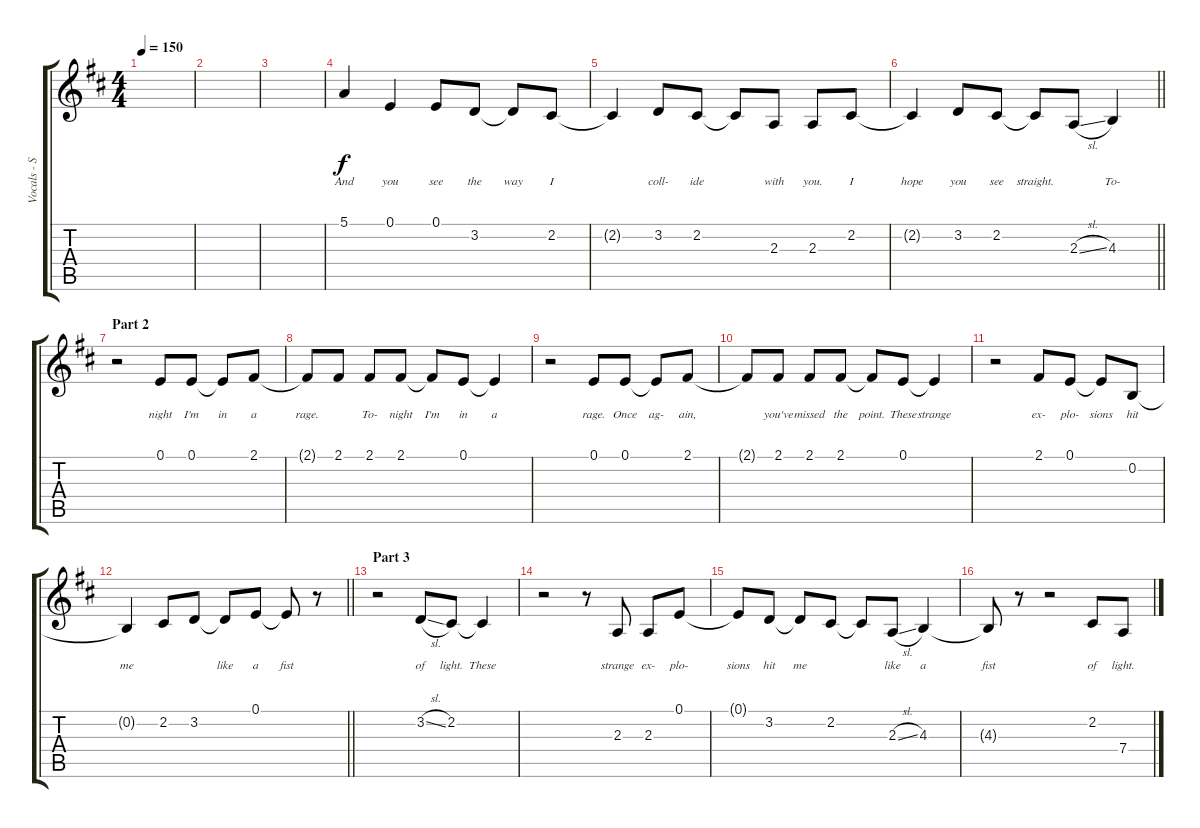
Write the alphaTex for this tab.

\track ("Vocals - Simon Neil" "Vocals - S") {instrument altosax}
\staff {score tabs}
\tuning (E4 B3 G3 D3 A2 E2) {hide}
\ts (4 4)
\tempo 150
\clef g2
\ks d
|
|
|
5.1.4{lyrics (0 "And") lyrics (1 "") lyrics (2 "") lyrics (3 "") lyrics (4 "")} 0.1.4{lyrics (0 "you") lyrics (1 "") lyrics (2 "") lyrics (3 "") lyrics (4 "")} 0.1.8{lyrics (0 "see") lyrics (1 "") lyrics (2 "") lyrics (3 "") lyrics (4 "")} 3.2.8{lyrics (0 "the") lyrics (1 "") lyrics (2 "") lyrics (3 "") lyrics (4 "")} 3.2{t}.8{lyrics (0 "way") lyrics (1 "") lyrics (2 "") lyrics (3 "") lyrics (4 "")} 2.2.8{lyrics (0 "I") lyrics (1 "") lyrics (2 "") lyrics (3 "") lyrics (4 "")} |
2.2{t}.4{lyrics (0 "") lyrics (1 "") lyrics (2 "") lyrics (3 "") lyrics (4 "")} 3.2.8{lyrics (0 "coll-") lyrics (1 "") lyrics (2 "") lyrics (3 "") lyrics (4 "")} 2.2.8{lyrics (0 "ide") lyrics (1 "") lyrics (2 "") lyrics (3 "") lyrics (4 "")} 2.2{t}.8{lyrics (0 "") lyrics (1 "") lyrics (2 "") lyrics (3 "") lyrics (4 "")} 2.3.8{lyrics (0 "with") lyrics (1 "") lyrics (2 "") lyrics (3 "") lyrics (4 "")} 2.3.8{lyrics (0 "you.") lyrics (1 "") lyrics (2 "") lyrics (3 "") lyrics (4 "")} 2.2.8{lyrics (0 "I") lyrics (1 "") lyrics (2 "") lyrics (3 "") lyrics (4 "")} |
\barLineRight lightlight
2.2{t}.4{lyrics (0 "hope") lyrics (1 "") lyrics (2 "") lyrics (3 "") lyrics (4 "")} 3.2.8{lyrics (0 "you") lyrics (1 "") lyrics (2 "") lyrics (3 "") lyrics (4 "")} 2.2.8{lyrics (0 "see") lyrics (1 "") lyrics (2 "") lyrics (3 "") lyrics (4 "")} 2.2{t}.8{lyrics (0 "straight.") lyrics (1 "") lyrics (2 "") lyrics (3 "") lyrics (4 "")} 2.3{sl}.8{lyrics (0 "") lyrics (1 "") lyrics (2 "") lyrics (3 "") lyrics (4 "")} 4.3.4{lyrics (0 "To-") lyrics (1 "") lyrics (2 "") lyrics (3 "") lyrics (4 "")} |
\section ("" "Part 2")
r.2 0.1.8{lyrics (0 "night") lyrics (1 "") lyrics (2 "") lyrics (3 "") lyrics (4 "")} 0.1.8{lyrics (0 "I'm") lyrics (1 "") lyrics (2 "") lyrics (3 "") lyrics (4 "")} 0.1{t}.8{lyrics (0 "in") lyrics (1 "") lyrics (2 "") lyrics (3 "") lyrics (4 "")} 2.1.8{lyrics (0 "a") lyrics (1 "") lyrics (2 "") lyrics (3 "") lyrics (4 "")} |
2.1{t}.8{lyrics (0 "rage.") lyrics (1 "") lyrics (2 "") lyrics (3 "") lyrics (4 "")} 2.1.8{lyrics (0 "") lyrics (1 "") lyrics (2 "") lyrics (3 "") lyrics (4 "")} 2.1.8{lyrics (0 "To-") lyrics (1 "") lyrics (2 "") lyrics (3 "") lyrics (4 "")} 2.1.8{lyrics (0 "night") lyrics (1 "") lyrics (2 "") lyrics (3 "") lyrics (4 "")} 2.1{t}.8{lyrics (0 "I'm") lyrics (1 "") lyrics (2 "") lyrics (3 "") lyrics (4 "")} 0.1.8{lyrics (0 "in") lyrics (1 "") lyrics (2 "") lyrics (3 "") lyrics (4 "")} 0.1{t}.4{lyrics (0 "a") lyrics (1 "") lyrics (2 "") lyrics (3 "") lyrics (4 "")} |
r.2 0.1.8{lyrics (0 "rage.") lyrics (1 "") lyrics (2 "") lyrics (3 "") lyrics (4 "")} 0.1.8{lyrics (0 "Once") lyrics (1 "") lyrics (2 "") lyrics (3 "") lyrics (4 "")} 0.1{t}.8{lyrics (0 "ag-") lyrics (1 "") lyrics (2 "") lyrics (3 "") lyrics (4 "")} 2.1.8{lyrics (0 "ain,") lyrics (1 "") lyrics (2 "") lyrics (3 "") lyrics (4 "")} |
2.1{t}.8{lyrics (0 "") lyrics (1 "") lyrics (2 "") lyrics (3 "") lyrics (4 "")} 2.1.8{lyrics (0 "you've") lyrics (1 "") lyrics (2 "") lyrics (3 "") lyrics (4 "")} 2.1.8{lyrics (0 "missed") lyrics (1 "") lyrics (2 "") lyrics (3 "") lyrics (4 "")} 2.1.8{lyrics (0 "the") lyrics (1 "") lyrics (2 "") lyrics (3 "") lyrics (4 "")} 2.1{t}.8{lyrics (0 "point.") lyrics (1 "") lyrics (2 "") lyrics (3 "") lyrics (4 "")} 0.1.8{lyrics (0 "These") lyrics (1 "") lyrics (2 "") lyrics (3 "") lyrics (4 "")} 0.1{t}.4{lyrics (0 "strange") lyrics (1 "") lyrics (2 "") lyrics (3 "") lyrics (4 "")} |
r.2 2.1.8{lyrics (0 "ex-") lyrics (1 "") lyrics (2 "") lyrics (3 "") lyrics (4 "")} 0.1.8{lyrics (0 "plo-") lyrics (1 "") lyrics (2 "") lyrics (3 "") lyrics (4 "")} 0.1{t}.8{lyrics (0 "sions") lyrics (1 "") lyrics (2 "") lyrics (3 "") lyrics (4 "")} 0.2.8{lyrics (0 "hit") lyrics (1 "") lyrics (2 "") lyrics (3 "") lyrics (4 "")} |
\barLineRight lightlight
0.2{t}.4{lyrics (0 "me") lyrics (1 "") lyrics (2 "") lyrics (3 "") lyrics (4 "")} 2.2.8{lyrics (0 "") lyrics (1 "") lyrics (2 "") lyrics (3 "") lyrics (4 "")} 3.2.8{lyrics (0 "") lyrics (1 "") lyrics (2 "") lyrics (3 "") lyrics (4 "")} 3.2{t}.8{lyrics (0 "like") lyrics (1 "") lyrics (2 "") lyrics (3 "") lyrics (4 "")} 0.1.8{lyrics (0 "a") lyrics (1 "") lyrics (2 "") lyrics (3 "") lyrics (4 "")} 0.1{t}.8{lyrics (0 "fist") lyrics (1 "") lyrics (2 "") lyrics (3 "") lyrics (4 "")} r.8 |
\section ("" "Part 3")
r.2 3.2{sl}.8{lyrics (0 "of") lyrics (1 "") lyrics (2 "") lyrics (3 "") lyrics (4 "")} 2.2.8{lyrics (0 "light.") lyrics (1 "") lyrics (2 "") lyrics (3 "") lyrics (4 "")} 2.2{t}.4{lyrics (0 "These") lyrics (1 "") lyrics (2 "") lyrics (3 "") lyrics (4 "")} |
r.2 r.8 2.3.8{lyrics (0 "strange") lyrics (1 "") lyrics (2 "") lyrics (3 "") lyrics (4 "")} 2.3.8{lyrics (0 "ex-") lyrics (1 "") lyrics (2 "") lyrics (3 "") lyrics (4 "")} 0.1.8{lyrics (0 "plo-") lyrics (1 "") lyrics (2 "") lyrics (3 "") lyrics (4 "")} |
0.1{t}.8{lyrics (0 "sions") lyrics (1 "") lyrics (2 "") lyrics (3 "") lyrics (4 "")} 3.2.8{lyrics (0 "hit") lyrics (1 "") lyrics (2 "") lyrics (3 "") lyrics (4 "")} 3.2{t}.8{lyrics (0 "me") lyrics (1 "") lyrics (2 "") lyrics (3 "") lyrics (4 "")} 2.2.8{lyrics (0 "") lyrics (1 "") lyrics (2 "") lyrics (3 "") lyrics (4 "")} 2.2{t}.8{lyrics (0 "") lyrics (1 "") lyrics (2 "") lyrics (3 "") lyrics (4 "")} 2.3{sl}.8{lyrics (0 "like") lyrics (1 "") lyrics (2 "") lyrics (3 "") lyrics (4 "")} 4.3.4{lyrics (0 "a") lyrics (1 "") lyrics (2 "") lyrics (3 "") lyrics (4 "")} |
4.3{t}.8{lyrics (0 "fist") lyrics (1 "") lyrics (2 "") lyrics (3 "") lyrics (4 "")} r.8 r.2 2.2.8{lyrics (0 "of") lyrics (1 "") lyrics (2 "") lyrics (3 "") lyrics (4 "")} 7.4{sl}.8{lyrics (0 "light.") lyrics (1 "") lyrics (2 "") lyrics (3 "") lyrics (4 "")}
